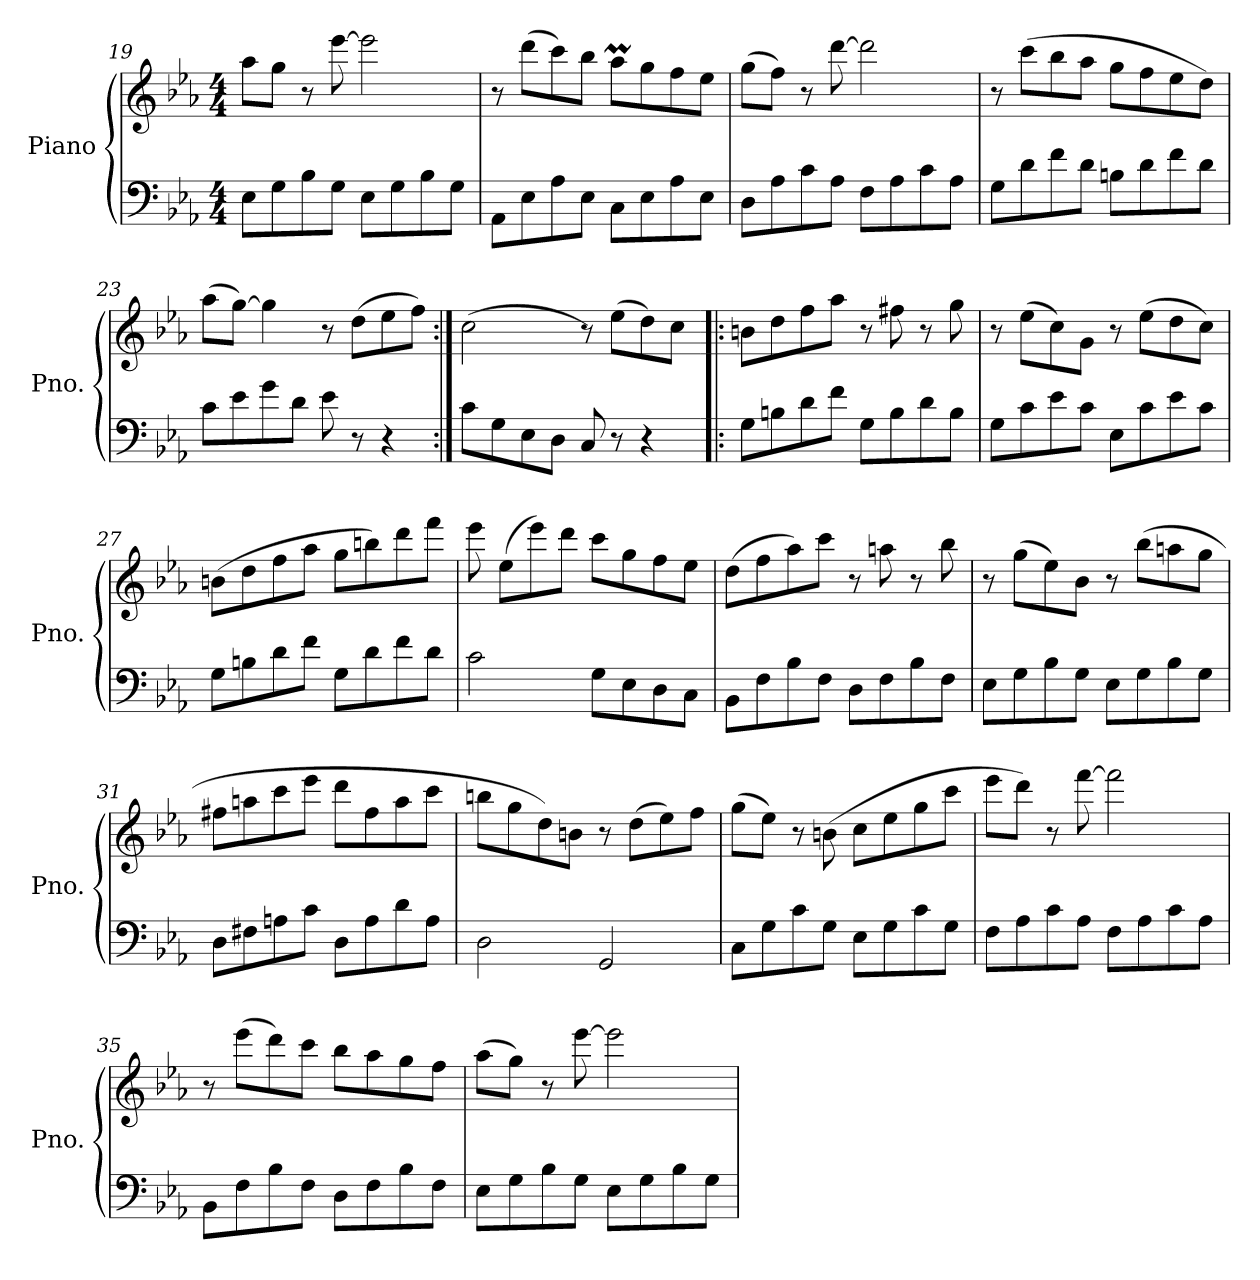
**kern	**kern
*part1	*part1
*staff2	*staff1
*I"Piano	*
*I'Pno.	*
*clefF4	*clefG2
*k[b-e-a-]	*k[b-e-a-]
*M4/4	*M4/4
=19	=19
8E-\L	8aa-\L
8G\	8gg\J
8B-\	8r
8G\J	[8eee-\
8E-\L	2eee-\]
8G\	.
8B-\	.
8G\J	.
=20	=20
8AA-\L	8r
8E-\	(>8ddd\L
8A-\	8ccc\)
8E-\J	8bb-\J
8C\L	8aa-M\L
8E-\	8gg\
8A-\	8ff\
8E-\J	8ee-\J
!!LO:LB:g=z
=21	=21
8D\L	(>8gg\L
8A-\	8ff\J)
8c\	8r
8A-\J	[8ddd\
8F\L	2ddd\]
8A-\	.
8c\	.
8A-\J	.
=22	=22
8G\L	8r
8d\	(>8ccc\L
8f\	8bb-\
8d\J	8aa-\J
8Bn\L	8gg\L
8d\	8ff\
8f\	8ee-\
8d\J	8dd\J)
=23	=23
8c\L	(>8aa-\L
8e-\	[8gg\J)
8g\	4gg\]
8d\J	.
8e-\	8r
8r	(>8dd\L
4r	8ee-\
.	8ff\J)
!!LO:LB:g=z
=24:|!	=24:|!
8c\L	(>2cc\
8G\	.
8E-\	.
8D\J	.
8C/	8r)
8r	(>8ee-\L
4r	8dd\)
.	8cc\J
=25!|:	=25!|:
8G\L	8bn\L
8Bn\	8dd\
8d\	8ff\
8f\J	8aa-\J
8G\L	8r
8B\	8ff#X\
8d\	8r
8B\J	8gg\
=26	=26
8G\L	8r
8c\	(>8ee-\L
8e-\	8cc\)
8c\J	8g\J
8E-\L	8r
8c\	(>8ee-\L
8e-\	8dd\
8c\J	8cc\J)
!!LO:LB:g=z
=27	=27
8G\L	(>8bn\L
8Bn\	8dd\
8d\	8ff\
8f\J	8aa-\J
8G\L	8gg\L
8d\	8bbn\)
8f\	8ddd\
8d\J	8fff\J
=28	=28
2c\	8eee-\
.	(>8ee-\L
.	8eee-\)
.	8ddd\J
8G\L	8ccc\L
8E-\	8gg\
8D\	8ff\
8C\J	8ee-\J
=29	=29
8BB-\L	(>8dd\L
8F\	8ff\
8B-\	8aa-\)
8F\J	8ccc\J
8D\L	8r
8F\	8aan\
8B-\	8r
8F\J	8bb-\
!!LO:LB:g=z
=30	=30
8E-\L	8r
8G\	(>8gg\L
8B-\	8ee-\)
8G\J	8b-\J
8E-\L	8r
8G\	(>8bb-\L
8B-\	8aan\
8G\J	8gg\J
=31	=31
8D\L	8ff#X\L
8F#X\	8aan\
8An\	8ccc\
8c\J	8eee-\J
8D\L	8ddd\L
8A\	8ff#\
8d\	8aa\
8A\J	8ccc\J
=32	=32
2D\	8bbn\L
.	8gg\
.	8dd\)
.	8bn\J
2GG/	8r
.	(>8dd\L
.	8ee-\)
.	8ff\J
!!LO:LB:g=z
=33	=33
8C\L	(>8gg\L
8G\	8ee-\J)
8c\	8r
8G\J	(>8bn\
8E-\L	8cc\L
8G\	8ee-\
8c\	8gg\
8G\J	8ccc\J
=34	=34
8F\L	8eee-\L
8A-\	8ddd\J)
8c\	8r
8A-\J	[8fff\
8F\L	2fff\]
8A-\	.
8c\	.
8A-\J	.
=35	=35
8BB-\L	8r
8F\	(>8eee-\L
8B-\	8ddd\)
8F\J	8ccc\J
8D\L	8bb-\L
8F\	8aa-\
8B-\	8gg\
8F\J	8ff\J
!!LO:PB:g=z
=36	=36
8E-\L	(>8aa-\L
8G\	8gg\J)
8B-\	8r
8G\J	[8eee-\
8E-\L	2eee-\]
8G\	.
8B-\	.
8G\J	.
=	=
*-	*-
